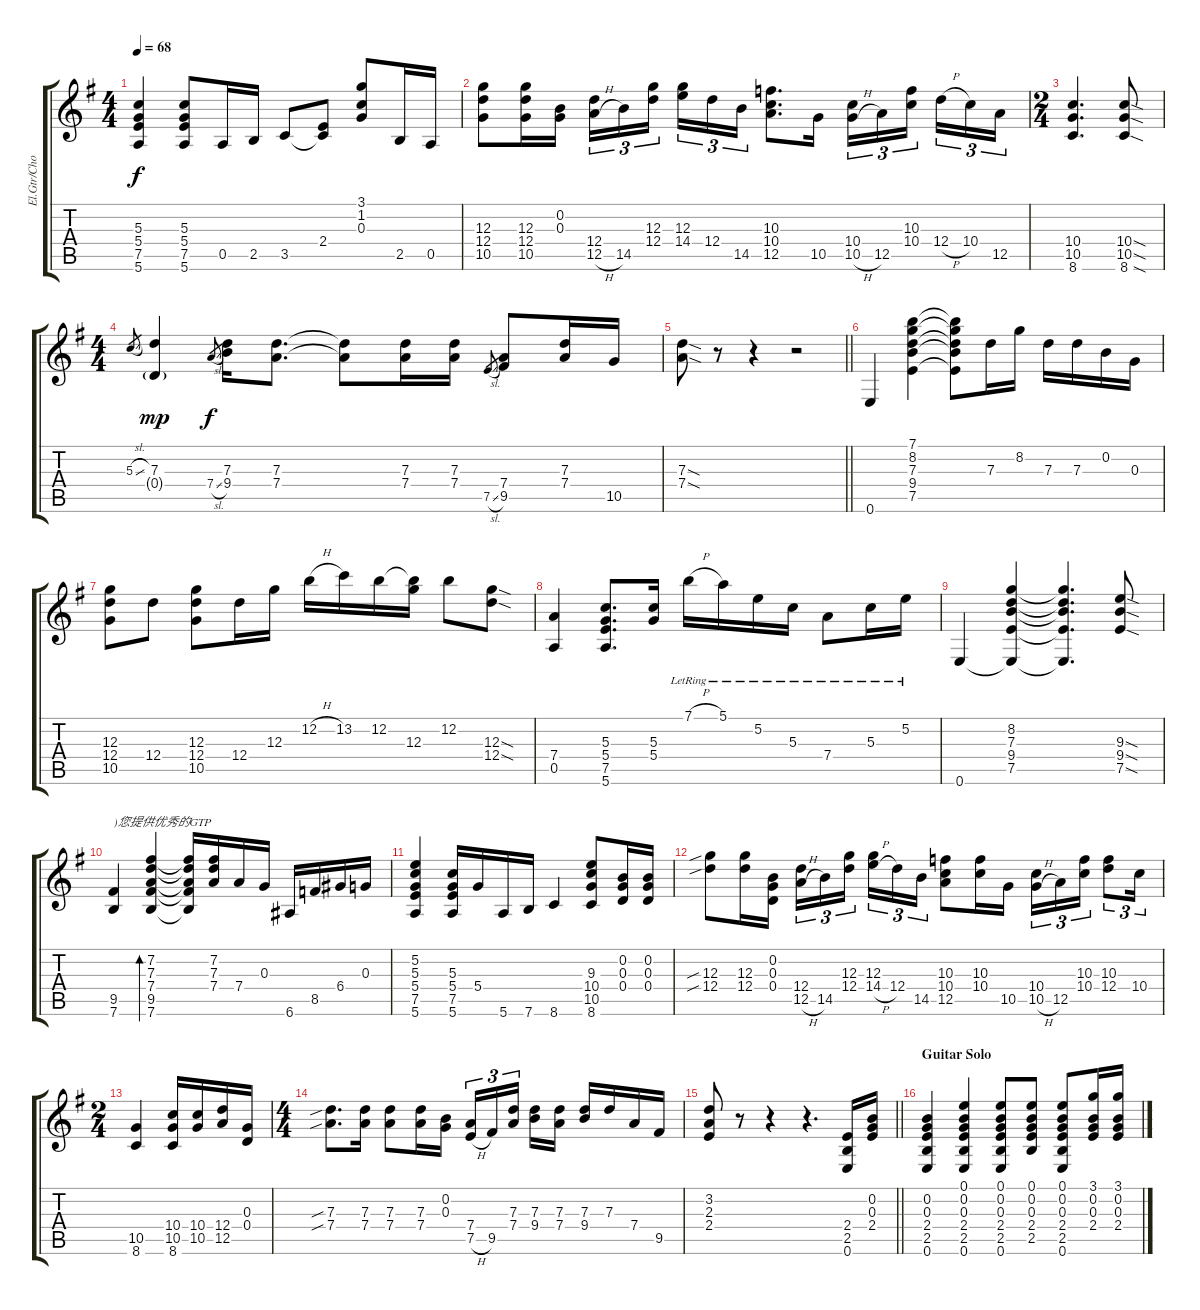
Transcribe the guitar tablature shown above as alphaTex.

\track ("El.Gtr/Chorus" "El.Gtr/Cho") {instrument electricguitarjazz}
\staff {score tabs}
\tuning (E4 B3 G3 D3 A2 E2) {hide}
\ts (4 4)
\tempo 68
\clef g2
\ks g
(5.3 5.4 7.5 5.6).4{dy f} (5.3 5.4 7.5 5.6).8 0.5.16 2.5.16 3.5.8 (2.4 3.5{t}).8 (3.1 1.2 0.3).8 2.5.16 0.5.16 |
(12.3 12.4 10.5).8 (12.3 12.4 10.5).16 (0.2 0.3).16 (12.4 12.5{h}).16{tu (3 2)} 14.5.16{tu (3 2)} (12.3 12.4).16{tu (3 2) beam splitsecondary} (12.3 14.4).16{tu (3 2)} 12.4.16{tu (3 2)} 14.5.16{tu (3 2)} (10.3 10.4 12.5).8{d} 10.5.16 (10.4 10.5{h}).16{tu (3 2)} 12.5.16{tu (3 2)} (10.3 10.4).16{tu (3 2) beam splitsecondary} 12.4{h}.16{tu (3 2)} 10.4.16{tu (3 2)} 12.5.16{tu (3 2)} |
\ts (2 4)
(10.4 10.5 8.6).4{d} (10.4{sod} 10.5{sod} 8.6{sod}).8 |
\ts (4 4)
5.3{sl}.8{gr} (7.3 0.4{g}).4{dy mp} 7.4{sl}.8{gr dy f} (7.3 9.4).16 (7.3 7.4).8{d} (7.3{t} 7.4{t}).8 (7.3 7.4).16 (7.3 7.4).16 7.5{sl}.8{gr} (7.4 9.5).8 (7.3 7.4).16 10.5.16 |
\barLineRight lightlight
(7.3{sod} 7.4{sod}).8 r.8 r.4 r.2 |
0.6.4 (7.1 8.2 7.3 9.4 7.5).4 (7.1{t} 8.2{t} 7.3{t} 9.4{t} 7.5{t}).8 7.3.16 8.2.16 7.3.16 7.3.16 0.2.16 0.3.16 |
(12.3 12.4 10.5).8 12.4.8 (12.3 12.4 10.5).8 12.4.16 12.3.16 12.2{h}.16 13.2.16 12.2.16 (12.2{t} 12.3).16 12.2.8 (12.3{sod} 12.4{sod}).8 |
(7.4 0.5).4 (5.3 5.4 7.5 5.6).8{d} (5.3 5.4).16 7.1{h lr}.16 5.1{lr}.16 5.2{lr}.16 5.3{lr}.16 7.4{lr}.8 5.3{lr}.16 5.2{lr}.16 |
0.6.4 (8.2 7.3 9.4 7.5 0.6{t}).4 (8.2{t} 7.3{t} 9.4{t} 7.5{t} 0.6{t}).4{d} (9.3{sod} 9.4{sod} 7.5{sod}).8 |
(9.5 7.6).4{txt ")您提供优秀的GTP"} (7.2 7.3 7.4 9.5 7.6).4{bd 30} (7.2{t} 7.3{t} 7.4{t} 9.5{t} 7.6{t}).16 (7.2 7.3 7.4).16 7.4.16 0.3.16 6.6.16 8.5.16 6.4.16 0.3.16 |
(5.2 5.3 5.4 7.5 5.6).4 (5.3 5.4 7.5 5.6).16 5.4.16 5.6.16 7.6.16 8.6.4 (9.3 10.4 10.5 8.6).8 (0.2 0.3 0.4).16 (0.2 0.3 0.4).16 |
(12.3{sib} 12.4{sib}).8 (12.3 12.4).16 (0.2 0.3 0.4).16 (12.4 12.5{h}).16{tu (3 2)} 14.5.16{tu (3 2)} (12.3 12.4).16{tu (3 2) beam splitsecondary} (12.3 14.4{h}).16{tu (3 2)} 12.4.16{tu (3 2)} 14.5.16{tu (3 2)} (10.3 10.4 12.5).8 (10.3 10.4).16 10.5.16 (10.4 10.5{h}).16{tu (3 2)} 12.5.16{tu (3 2)} (10.3 10.4).16{tu (3 2)} (10.3 12.4).8{tu (3 2)} 10.4.16{tu (3 2)} |
\ts (2 4)
(10.5 8.6).4 (10.4 10.5 8.6).16 (10.4 10.5).16 (12.4 12.5).16 (0.3 0.4).16 |
\ts (4 4)
(7.3{sib} 7.4{sib}).8{d} (7.3 7.4).16 (7.3 7.4).8 (7.3 7.4).16 (0.2 0.3).16 (7.4 7.5{h}).16{tu (3 2)} 9.5.16{tu (3 2)} (7.3 7.4).16{tu (3 2) beam splitsecondary} (7.3 9.4).16 (7.3 7.4).16 (7.3 9.4).16 7.3.16 7.4.16 9.5.16 |
\barLineRight lightlight
(3.2 2.3 2.4).8 r.8 r.4 r.4{d} (2.4 2.5 0.6).16 (0.2 0.3 2.4).16 |
\section ("" "Guitar Solo")
(0.2 0.3 2.4 2.5 0.6).4 (0.1 0.2 0.3 2.4 2.5 0.6).4 (0.1 0.2 0.3 2.4 2.5 0.6).8 (0.1 0.2 0.3 2.4 2.5).8 (0.1 0.2 0.3 2.4 2.5 0.6).8 (3.1 0.2 0.3 2.4).16 (3.1 0.2 0.3 2.4).16
